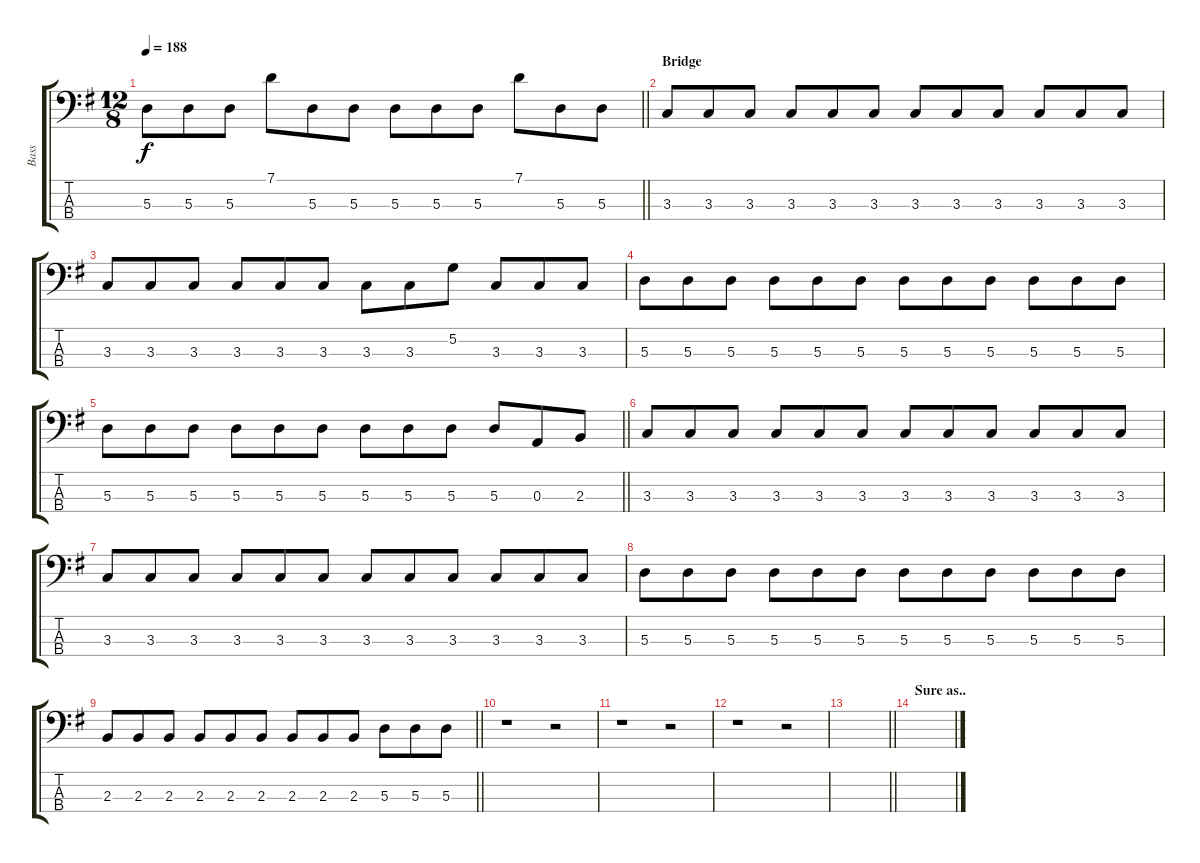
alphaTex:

\track ("Bass" "Bass") {instrument electricbassfinger}
\staff {score tabs}
\tuning (G2 D2 A1 E1) {hide}
\ts (12 8)
\tempo 188
\clef f4
\barLineRight lightlight
\ks g
5.3.8{dy f} 5.3.8 5.3.8 7.1.8 5.3.8 5.3.8 5.3.8 5.3.8 5.3.8 7.1.8 5.3.8 5.3.8 |
\section ("" "Bridge")
3.3.8 3.3.8 3.3.8 3.3.8 3.3.8 3.3.8 3.3.8 3.3.8 3.3.8 3.3.8 3.3.8 3.3.8 |
3.3.8 3.3.8 3.3.8 3.3.8 3.3.8 3.3.8 3.3.8 3.3.8 5.2.8 3.3.8 3.3.8 3.3.8 |
5.3.8 5.3.8 5.3.8 5.3.8 5.3.8 5.3.8 5.3.8 5.3.8 5.3.8 5.3.8 5.3.8 5.3.8 |
\barLineRight lightlight
5.3.8 5.3.8 5.3.8 5.3.8 5.3.8 5.3.8 5.3.8 5.3.8 5.3.8 5.3.8 0.3.8 2.3.8 |
3.3.8 3.3.8 3.3.8 3.3.8 3.3.8 3.3.8 3.3.8 3.3.8 3.3.8 3.3.8 3.3.8 3.3.8 |
3.3.8 3.3.8 3.3.8 3.3.8 3.3.8 3.3.8 3.3.8 3.3.8 3.3.8 3.3.8 3.3.8 3.3.8 |
5.3.8 5.3.8 5.3.8 5.3.8 5.3.8 5.3.8 5.3.8 5.3.8 5.3.8 5.3.8 5.3.8 5.3.8 |
\barLineRight lightlight
2.3.8 2.3.8 2.3.8 2.3.8 2.3.8 2.3.8 2.3.8 2.3.8 2.3.8 5.3.8 5.3.8 5.3.8 |
r.1 r.2 |
r.1 r.2 |
r.1 r.2 |
\barLineRight lightlight
|
\section ("" "Sure as..")
